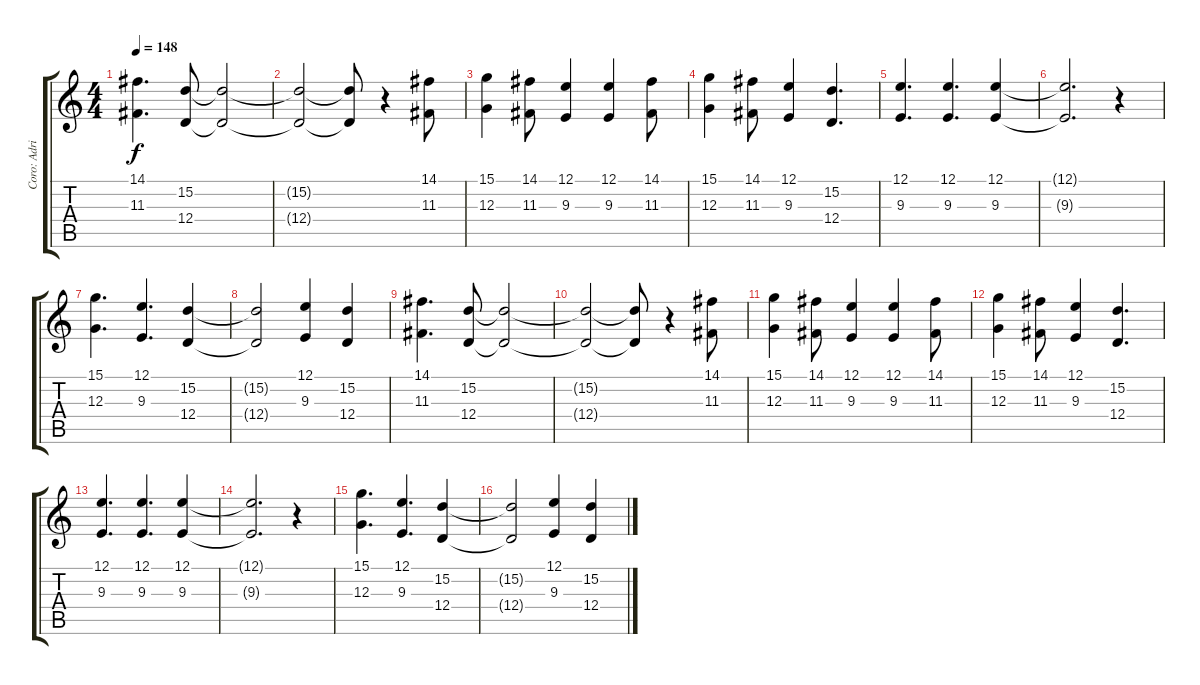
\track ("Coro: Adrian" "Coro: Adri") {instrument choiraahs}
\staff {score tabs}
\tuning (E4 B3 G3 D3 A2 E2) {hide}
\ts (4 4)
\tempo 148
\clef g2
\ks c
(14.1 11.3).4{d dy f} (15.2 12.4).8 (15.2{t} 12.4{t}).2 |
(15.2{t} 12.4{t}).2 (15.2{t} 12.4{t}).8 r.4 (14.1 11.3).8 |
(15.1 12.3).4 (14.1 11.3).8 (12.1 9.3).4 (12.1 9.3).4 (14.1 11.3).8 |
(15.1 12.3).4 (14.1 11.3).8 (12.1 9.3).4 (15.2 12.4).4{d} |
(12.1 9.3).4{d} (12.1 9.3).4{d} (12.1 9.3).4 |
(12.1{t} 9.3{t}).2{d} r.4 |
(15.1 12.3).4{d} (12.1 9.3).4{d} (15.2 12.4).4 |
(15.2{t} 12.4{t}).2 (12.1 9.3).4 (15.2 12.4).4 |
(14.1 11.3).4{d} (15.2 12.4).8 (15.2{t} 12.4{t}).2 |
(15.2{t} 12.4{t}).2 (15.2{t} 12.4{t}).8 r.4 (14.1 11.3).8 |
(15.1 12.3).4 (14.1 11.3).8 (12.1 9.3).4 (12.1 9.3).4 (14.1 11.3).8 |
(15.1 12.3).4 (14.1 11.3).8 (12.1 9.3).4 (15.2 12.4).4{d} |
(12.1 9.3).4{d} (12.1 9.3).4{d} (12.1 9.3).4 |
(12.1{t} 9.3{t}).2{d} r.4 |
(15.1 12.3).4{d} (12.1 9.3).4{d} (15.2 12.4).4 |
(15.2{t} 12.4{t}).2 (12.1 9.3).4 (15.2 12.4).4
